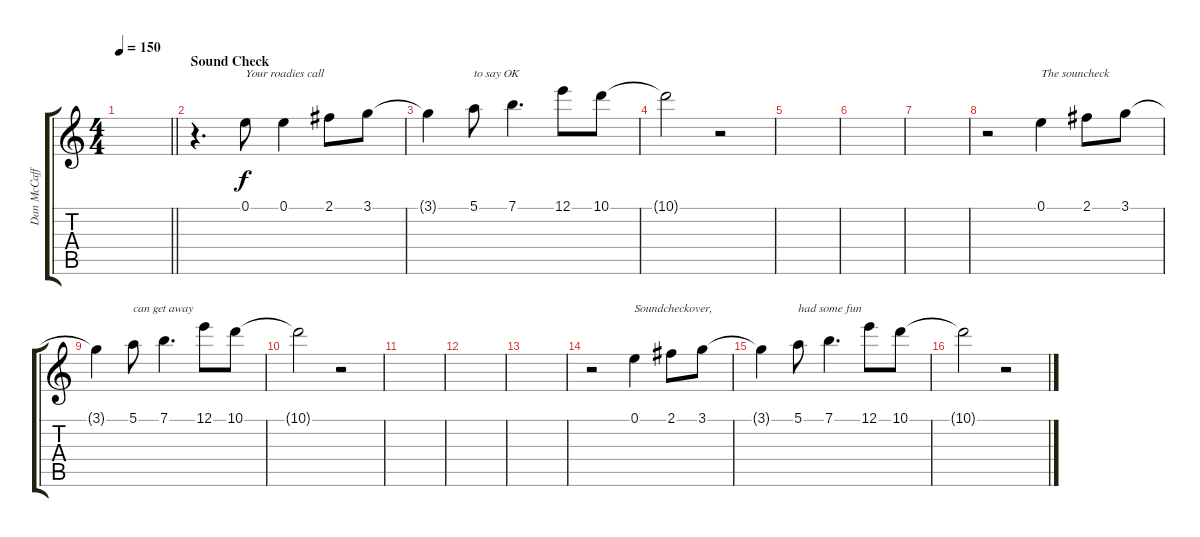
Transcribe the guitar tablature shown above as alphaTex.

\track ("Dan McCafferty (vocals)" "Dan McCaff") {instrument electricguitarjazz}
\staff {score tabs}
\tuning (E4 B3 G3 D3 A2 E2) {hide}
\ts (4 4)
\tempo 150
\clef g2
\barLineRight lightlight
\ks c
|
\section ("" "Sound Check")
r.4{d} 0.1.8{txt "Your roadies call"} 0.1.4 2.1.8 3.1.8 |
3.1{t}.4 5.1.8{txt "to say OK"} 7.1.4{d} 12.1.8 10.1.8 |
10.1{t}.2 r.2 |
|
|
|
r.2 0.1.4{txt "The souncheck"} 2.1.8 3.1.8 |
3.1{t}.4 5.1.8{txt "can get away"} 7.1.4{d} 12.1.8 10.1.8 |
10.1{t}.2 r.2 |
|
|
|
r.2 0.1.4{txt "Soundcheckover,"} 2.1.8 3.1.8 |
3.1{t}.4 5.1.8{txt "had some fun"} 7.1.4{d} 12.1.8 10.1.8 |
10.1{t}.2 r.2
